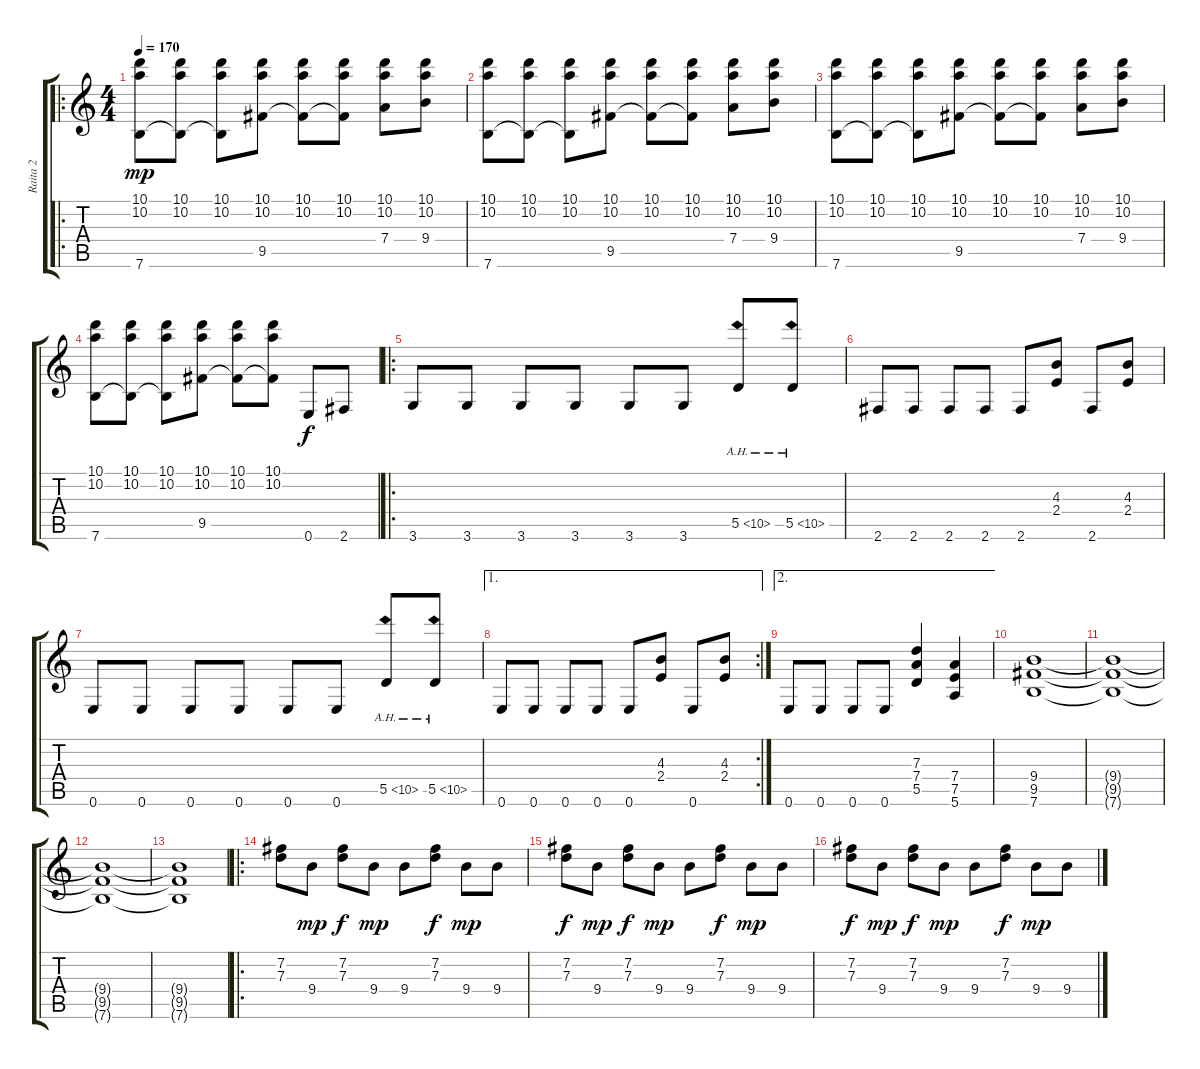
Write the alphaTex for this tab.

\track ("Raita 2" "Raita 2") {instrument distortionguitar}
\staff {score tabs}
\tuning (E4 B3 G3 D3 A2 E2) {hide}
\ro
\ts (4 4)
\tempo 170
\clef g2
\ks c
(10.1 10.2 7.6).8{dy mp instrument distortionguitar} (10.1 10.2 7.6{t}).8 (10.1 10.2 7.6{t}).8 (10.1 10.2 9.5).8 (10.1 10.2 9.5{t}).8 (10.1 10.2 9.5{t}).8 (10.1 10.2 7.4).8 (10.1 10.2 9.4).8 |
(10.1 10.2 7.6).8 (10.1 10.2 7.6{t}).8 (10.1 10.2 7.6{t}).8 (10.1 10.2 9.5).8 (10.1 10.2 9.5{t}).8 (10.1 10.2 9.5{t}).8 (10.1 10.2 7.4).8 (10.1 10.2 9.4).8 |
(10.1 10.2 7.6).8 (10.1 10.2 7.6{t}).8 (10.1 10.2 7.6{t}).8 (10.1 10.2 9.5).8 (10.1 10.2 9.5{t}).8 (10.1 10.2 9.5{t}).8 (10.1 10.2 7.4).8 (10.1 10.2 9.4).8 |
(10.1 10.2 7.6).8 (10.1 10.2 7.6{t}).8 (10.1 10.2 7.6{t}).8 (10.1 10.2 9.5).8 (10.1 10.2 9.5{t}).8 (10.1 10.2 9.5{t}).8 0.6.8{dy f} 2.6.8 |
\ro
3.6.8 3.6.8 3.6.8 3.6.8 3.6.8 3.6.8 5.5{ah 5}.8 5.5{ah 5}.8 |
2.6.8 2.6.8 2.6.8 2.6.8 2.6.8 (4.3 2.4).8 2.6.8 (4.3 2.4).8 |
0.6.8 0.6.8 0.6.8 0.6.8 0.6.8 0.6.8 5.5{ah 5}.8 5.5{ah 5}.8 |
\ae 1
\rc 2
0.6.8 0.6.8 0.6.8 0.6.8 0.6.8 (4.3 2.4).8 0.6.8 (4.3 2.4).8 |
\ae 2
0.6.8 0.6.8 0.6.8 0.6.8 (7.3 7.4 5.5).4 (7.4 7.5 5.6).4 |
(9.4 9.5 7.6).1 |
(9.4{t} 9.5{t} 7.6{t}).1 |
(9.4{t} 9.5{t} 7.6{t}).1 |
(9.4{t} 9.5{t} 7.6{t}).1 |
\ro
(7.2 7.3).8{volume 10} 9.4.8{dy mp} (7.2 7.3).8{dy f} 9.4.8{dy mp} 9.4.8 (7.2 7.3).8{dy f} 9.4.8{dy mp} 9.4.8 |
(7.2 7.3).8{dy f} 9.4.8{dy mp} (7.2 7.3).8{dy f} 9.4.8{dy mp} 9.4.8 (7.2 7.3).8{dy f} 9.4.8{dy mp} 9.4.8 |
(7.2 7.3).8{dy f} 9.4.8{dy mp} (7.2 7.3).8{dy f} 9.4.8{dy mp} 9.4.8 (7.2 7.3).8{dy f} 9.4.8{dy mp} 9.4.8
